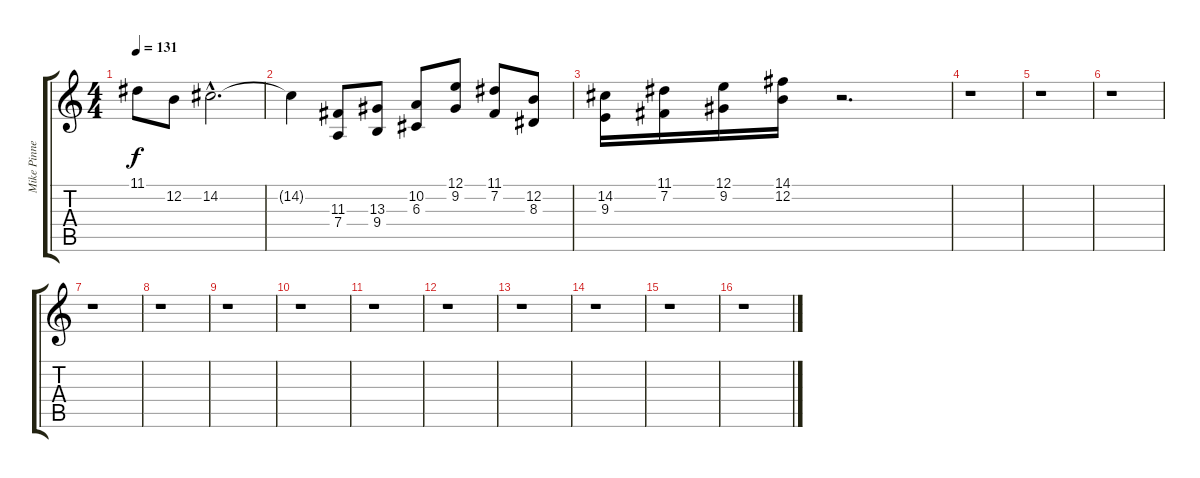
\track ("Mike Pinnella (Strings)" "Mike Pinne") {instrument stringensemble1}
\staff {score tabs}
\tuning (E4 B3 G3 D3 A2 E2) {hide}
\ts (4 4)
\tempo 131
\clef g2
\ks c
11.1.8{dy f} 12.2.8 14.2{hac}.2{d} |
14.2{t}.4 (11.3 7.4).8 (13.3 9.4).8 (10.2 6.3).8 (12.1 9.2).8 (11.1 7.2).8 (12.2 8.3).8 |
(14.2 9.3).16 (11.1 7.2).16 (12.1 9.2).16 (14.1 12.2).16 r.2{d} |
r.1 |
r.1 |
r.1 |
r.1 |
r.1 |
r.1 |
r.1 |
r.1 |
r.1 |
r.1 |
r.1 |
r.1 |
r.1
